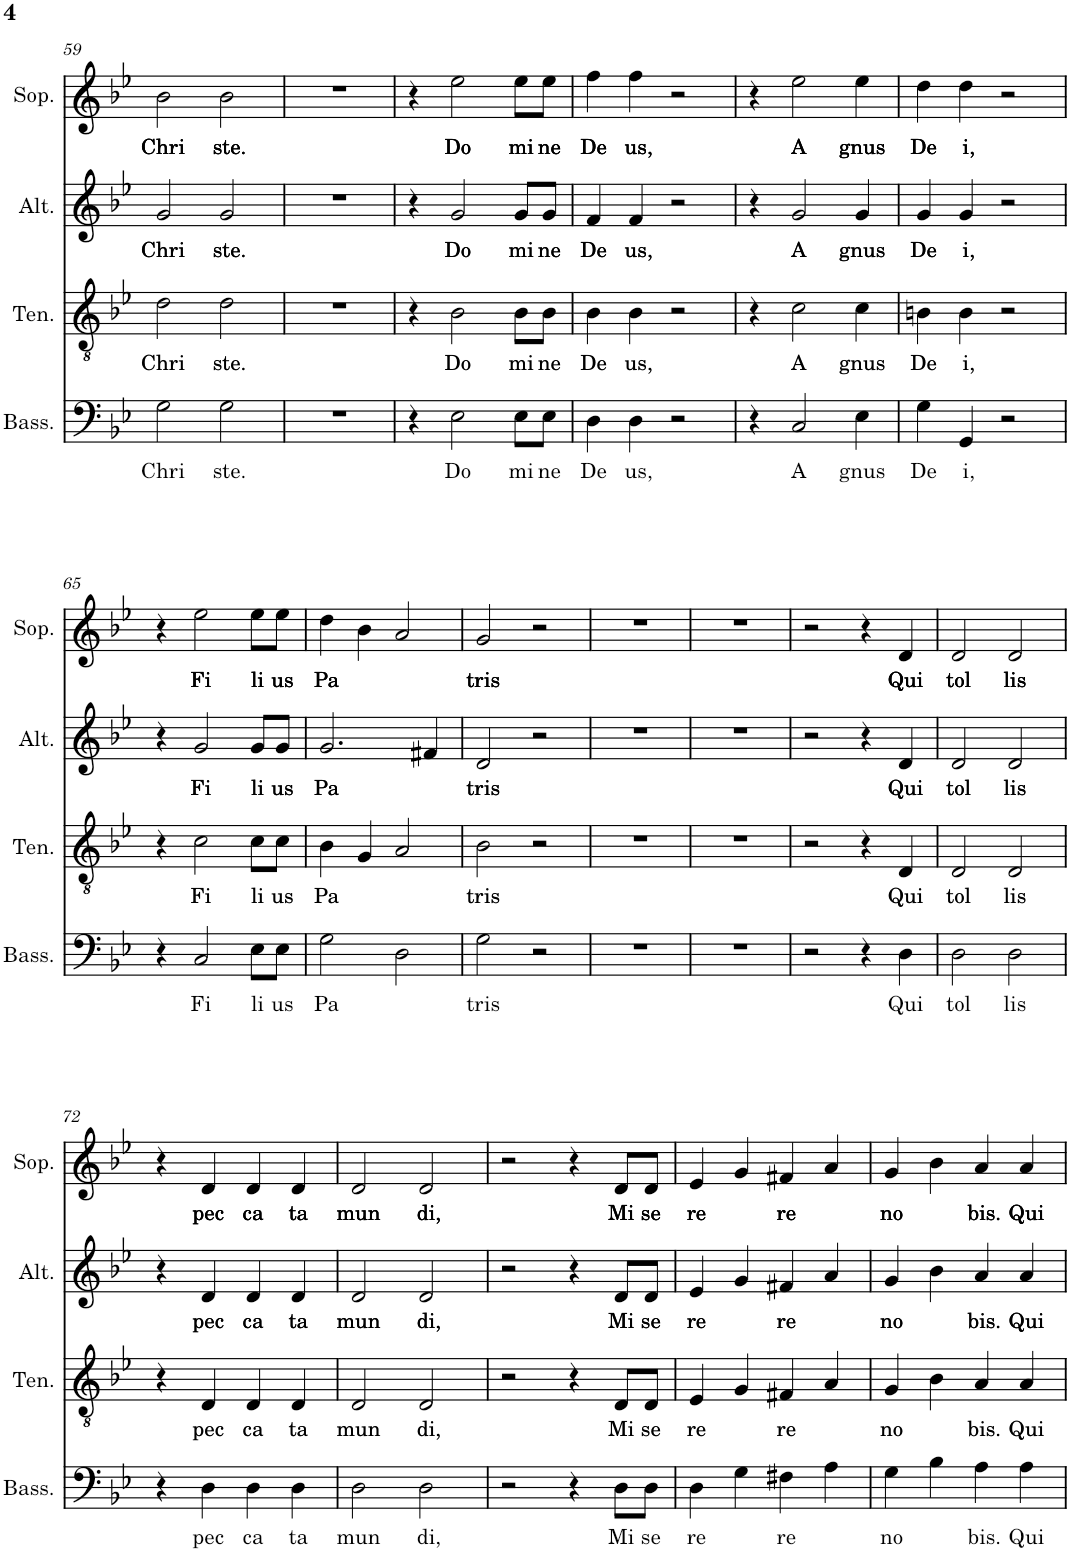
**kern	**text	**kern	**text	**kern	**text	**kern	**text
*part4	*part4	*part3	*part3	*part2	*part2	*part1	*part1
*staff4	*staff4	*staff3	*staff3	*staff2	*staff2	*staff1	*staff1
*I"Basses	*	*I"Tenors	*	*I"Alti	*	*I"Soprane	*
*I'Bass.	*	*I'Ten.	*	*I'Alt.	*	*I'Sop.	*
!!LO:PB:g=z
*clefF4	*	*clefGv2	*	*clefG2	*	*clefG2	*
*k[b-e-]	*	*k[b-e-]	*	*k[b-e-]	*	*k[b-e-]	*
*M4/4	*	*M4/4	*	*M4/4	*	*M4/4	*
=59	=59	=59	=59	=59	=59	=59	=59
!	!LO:LY:b	!	!LO:LY:b	!	!LO:LY:b	!	!LO:LY:b
2G\	Chri	2d\	Chri	2g/	Chri	2b-\	Chri
!	!LO:LY:b	!	!LO:LY:b	!	!LO:LY:b	!	!LO:LY:b
2G\	ste.	2d\	ste.	2g/	ste.	2b-\	ste.
=60	=60	=60	=60	=60	=60	=60	=60
1r	.	1r	.	1r	.	1r	.
=61	=61	=61	=61	=61	=61	=61	=61
4r	.	4r	.	4r	.	4r	.
!	!LO:LY:b	!	!LO:LY:b	!	!LO:LY:b	!	!LO:LY:b
2E-\	Do	2B-\	Do	2g/	Do	2ee-\	Do
!	!LO:LY:b	!	!LO:LY:b	!	!LO:LY:b	!	!LO:LY:b
8E-\L	mi	8B-\L	mi	8g/L	mi	8ee-\L	mi
!	!LO:LY:b	!	!LO:LY:b	!	!LO:LY:b	!	!LO:LY:b
8E-\J	ne	8B-\J	ne	8g/J	ne	8ee-\J	ne
=62	=62	=62	=62	=62	=62	=62	=62
!	!LO:LY:b	!	!LO:LY:b	!	!LO:LY:b	!	!LO:LY:b
4D\	De	4B-\	De	4f/	De	4ff\	De
!	!LO:LY:b	!	!LO:LY:b	!	!LO:LY:b	!	!LO:LY:b
4D\	us,	4B-\	us,	4f/	us,	4ff\	us,
2r	.	2r	.	2r	.	2r	.
=63	=63	=63	=63	=63	=63	=63	=63
4r	.	4r	.	4r	.	4r	.
!	!LO:LY:b	!	!LO:LY:b	!	!LO:LY:b	!	!LO:LY:b
2C/	A	2c\	A	2g/	A	2ee-\	A
!	!LO:LY:b	!	!LO:LY:b	!	!LO:LY:b	!	!LO:LY:b
4E-\	gnus	4c\	gnus	4g/	gnus	4ee-\	gnus
=64	=64	=64	=64	=64	=64	=64	=64
!	!LO:LY:b	!	!LO:LY:b	!	!LO:LY:b	!	!LO:LY:b
4G\	De	4Bn\	De	4g/	De	4dd\	De
!	!LO:LY:b	!	!LO:LY:b	!	!LO:LY:b	!	!LO:LY:b
4GG/	i,	4B\	i,	4g/	i,	4dd\	i,
2r	.	2r	.	2r	.	2r	.
!!LO:LB:g=z
=65	=65	=65	=65	=65	=65	=65	=65
4r	.	4r	.	4r	.	4r	.
!	!LO:LY:b	!	!LO:LY:b	!	!LO:LY:b	!	!LO:LY:b
2C/	Fi	2c\	Fi	2g/	Fi	2ee-\	Fi
!	!LO:LY:b	!	!LO:LY:b	!	!LO:LY:b	!	!LO:LY:b
8E-\L	li	8c\L	li	8g/L	li	8ee-\L	li
!	!LO:LY:b	!	!LO:LY:b	!	!LO:LY:b	!	!LO:LY:b
8E-\J	us	8c\J	us	8g/J	us	8ee-\J	us
=66	=66	=66	=66	=66	=66	=66	=66
!	!LO:LY:b	!	!LO:LY:b	!	!LO:LY:b	!	!LO:LY:b
2G\	Pa	4B-\	Pa	2.g/	Pa	4dd\	Pa
.	.	4G/	.	.	.	4b-\	.
2D\	.	2A/	.	.	.	2a/	.
.	.	.	.	4f#X/	.	.	.
=67	=67	=67	=67	=67	=67	=67	=67
!	!LO:LY:b	!	!LO:LY:b	!	!LO:LY:b	!	!LO:LY:b
2G\	tris	2B-\	tris	2d/	tris	2g/	tris
2r	.	2r	.	2r	.	2r	.
=68	=68	=68	=68	=68	=68	=68	=68
1r	.	1r	.	1r	.	1r	.
=69	=69	=69	=69	=69	=69	=69	=69
1r	.	1r	.	1r	.	1r	.
=70	=70	=70	=70	=70	=70	=70	=70
2r	.	2r	.	2r	.	2r	.
4r	.	4r	.	4r	.	4r	.
!	!LO:LY:b	!	!LO:LY:b	!	!LO:LY:b	!	!LO:LY:b
4D\	Qui	4D/	Qui	4d/	Qui	4d/	Qui
=71	=71	=71	=71	=71	=71	=71	=71
!	!LO:LY:b	!	!LO:LY:b	!	!LO:LY:b	!	!LO:LY:b
2D\	tol	2D/	tol	2d/	tol	2d/	tol
!	!LO:LY:b	!	!LO:LY:b	!	!LO:LY:b	!	!LO:LY:b
2D\	lis	2D/	lis	2d/	lis	2d/	lis
!!LO:LB:g=z
=72	=72	=72	=72	=72	=72	=72	=72
4r	.	4r	.	4r	.	4r	.
!	!LO:LY:b	!	!LO:LY:b	!	!LO:LY:b	!	!LO:LY:b
4D\	pec	4D/	pec	4d/	pec	4d/	pec
!	!LO:LY:b	!	!LO:LY:b	!	!LO:LY:b	!	!LO:LY:b
4D\	ca	4D/	ca	4d/	ca	4d/	ca
!	!LO:LY:b	!	!LO:LY:b	!	!LO:LY:b	!	!LO:LY:b
4D\	ta	4D/	ta	4d/	ta	4d/	ta
=73	=73	=73	=73	=73	=73	=73	=73
!	!LO:LY:b	!	!LO:LY:b	!	!LO:LY:b	!	!LO:LY:b
2D\	mun	2D/	mun	2d/	mun	2d/	mun
!	!LO:LY:b	!	!LO:LY:b	!	!LO:LY:b	!	!LO:LY:b
2D\	di,	2D/	di,	2d/	di,	2d/	di,
=74	=74	=74	=74	=74	=74	=74	=74
2r	.	2r	.	2r	.	2r	.
4r	.	4r	.	4r	.	4r	.
!	!LO:LY:b	!	!LO:LY:b	!	!LO:LY:b	!	!LO:LY:b
8D\L	Mi	8D/L	Mi	8d/L	Mi	8d/L	Mi
!	!LO:LY:b	!	!LO:LY:b	!	!LO:LY:b	!	!LO:LY:b
8D\J	se	8D/J	se	8d/J	se	8d/J	se
=75	=75	=75	=75	=75	=75	=75	=75
!	!LO:LY:b	!	!LO:LY:b	!	!LO:LY:b	!	!LO:LY:b
4D\	re	4E-/	re	4e-/	re	4e-/	re
4G\	.	4G/	.	4g/	.	4g/	.
!	!LO:LY:b	!	!LO:LY:b	!	!LO:LY:b	!	!LO:LY:b
4F#X\	re	4F#X/	re	4f#X/	re	4f#X/	re
4A\	.	4A/	.	4a/	.	4a/	.
=76	=76	=76	=76	=76	=76	=76	=76
!	!LO:LY:b	!	!LO:LY:b	!	!LO:LY:b	!	!LO:LY:b
4G\	no	4G/	no	4g/	no	4g/	no
4B-\	.	4B-\	.	4b-\	.	4b-\	.
!	!LO:LY:b	!	!LO:LY:b	!	!LO:LY:b	!	!LO:LY:b
4A\	bis.	4A/	bis.	4a/	bis.	4a/	bis.
!	!LO:LY:b	!	!LO:LY:b	!	!LO:LY:b	!	!LO:LY:b
4A\	Qui	4A/	Qui	4a/	Qui	4a/	Qui
=	=	=	=	=	=	=	=
*-	*-	*-	*-	*-	*-	*-	*-
